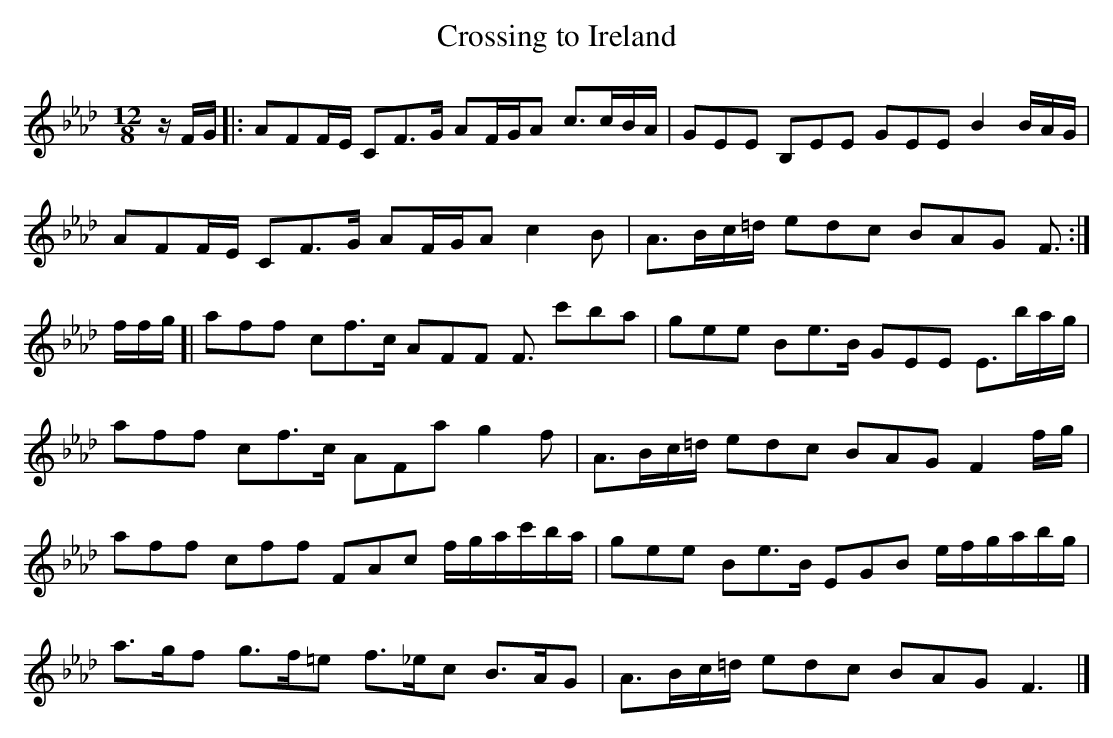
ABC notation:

X:1
T:Crossing to Ireland
M:12/8
L:1/8
K:Fm
z/F/G/ |: AFF/E/ CF>G AF/G/A c>cB/A/ | GEE B,EE GEE B2 B/A/G/ |
AFF/E/ CF>G AF/G/A c2 B | A>Bc/=d/ edc BAG F3/2 :|
f/f/g/ [| aff cf>c AFF F3/2 c'ba | gee Be>B GEE E3/2b/a/g/ |
aff cf>c AFa g2 f | A>Bc/=d/ edc BAG F2 f/g/ |
aff cff FAc f/g/a/c'/b/a/ | gee Be>B EGB e/f/g/a/b/g/ |
a>gf g>f=e f>_ec B>AG | A>Bc/=d/ edc BAG F3 |]
